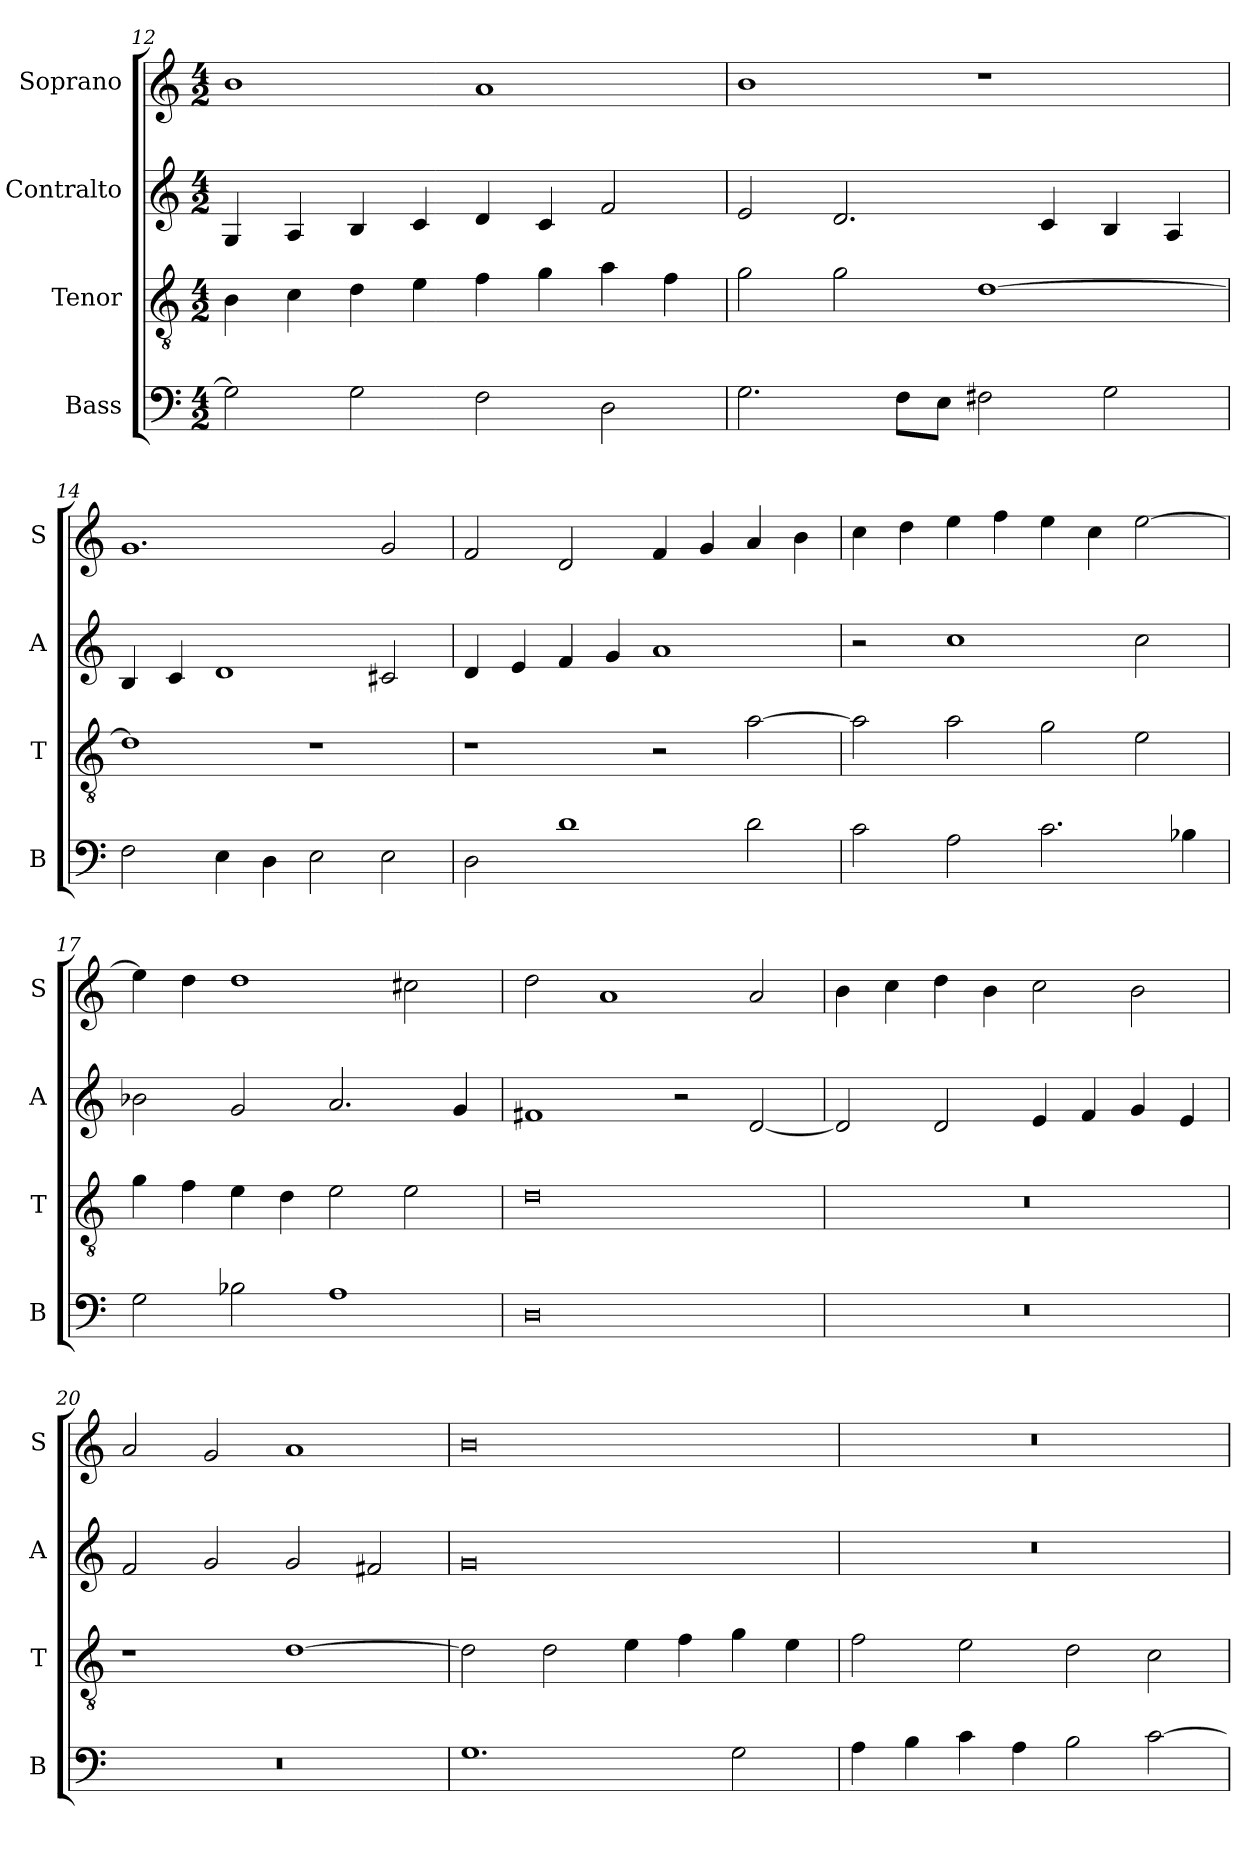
**kern	**kern	**kern	**kern
*part4	*part3	*part2	*part1
*staff4	*staff3	*staff2	*staff1
*I"Bass	*I"Tenor	*I"Contralto	*I"Soprano
*I'B	*I'T	*I'A	*I'S
*clefF4	*clefGv2	*clefG2	*clefG2
*k[]	*k[]	*k[]	*k[]
*D:dor	*D:dor	*D:dor	*D:dor
*M4/2	*M4/2	*M4/2	*M4/2
=12	=12	=12	=12
2G]	4B	4G	1b
.	4c	4A	.
2G	4d	4B	.
.	4e	4c	.
2F	4f	4d	1a
.	4g	4c	.
2D	4a	2f	.
.	4f	.	.
=13	=13	=13	=13
2.G	2g	2e	1b
.	2g	2.d	.
8F\L	.	.	.
8E\J	.	.	.
2F#X	[1d	.	1r
.	.	4c	.
2G	.	4B	.
.	.	4A	.
=14	=14	=14	=14
2F	1d]	4B	1.g
.	.	4c	.
4E	.	1d	.
4D	.	.	.
2E	1r	.	.
2E	.	2c#X	2g
=15	=15	=15	=15
2D	1r	4d	2f
.	.	4e	.
1d	.	4f	2d
.	.	4g	.
.	2r	1a	4f
.	.	.	4g
2d	[2a	.	4a
.	.	.	4b
=16	=16	=16	=16
2c	2a]	2r	4cc
.	.	.	4dd
2A	2a	1cc	4ee
.	.	.	4ff
2.c	2g	.	4ee
.	.	.	4cc
.	2e	2cc	[2ee
4B-X	.	.	.
=17	=17	=17	=17
2G	4g	2b-X	4ee]
.	4f	.	4dd
2B-X	4e	2g	1dd
.	4d	.	.
1A	2e	2.a	.
.	2e	.	2cc#X
.	.	4g	.
=18	=18	=18	=18
0D	0d	1f#X	2dd
.	.	.	1a
.	.	2r	.
.	.	[2d	2a
=19	=19	=19	=19
0r	0r	2d]	4b
.	.	.	4cc
.	.	2d	4dd
.	.	.	4b
.	.	4e	2cc
.	.	4f	.
.	.	4g	2b
.	.	4e	.
=20	=20	=20	=20
0r	1r	2f	2a
.	.	2g	2g
.	[1d	2g	1a
.	.	2f#X	.
=21	=21	=21	=21
1.G	2d]	0g	0b
.	2d	.	.
.	4e	.	.
.	4f	.	.
2G	4g	.	.
.	4e	.	.
=22	=22	=22	=22
4A	2f	0r	0r
4B	.	.	.
4c	2e	.	.
4A	.	.	.
2B	2d	.	.
[2c	2c	.	.
=	=	=	=
*-	*-	*-	*-
